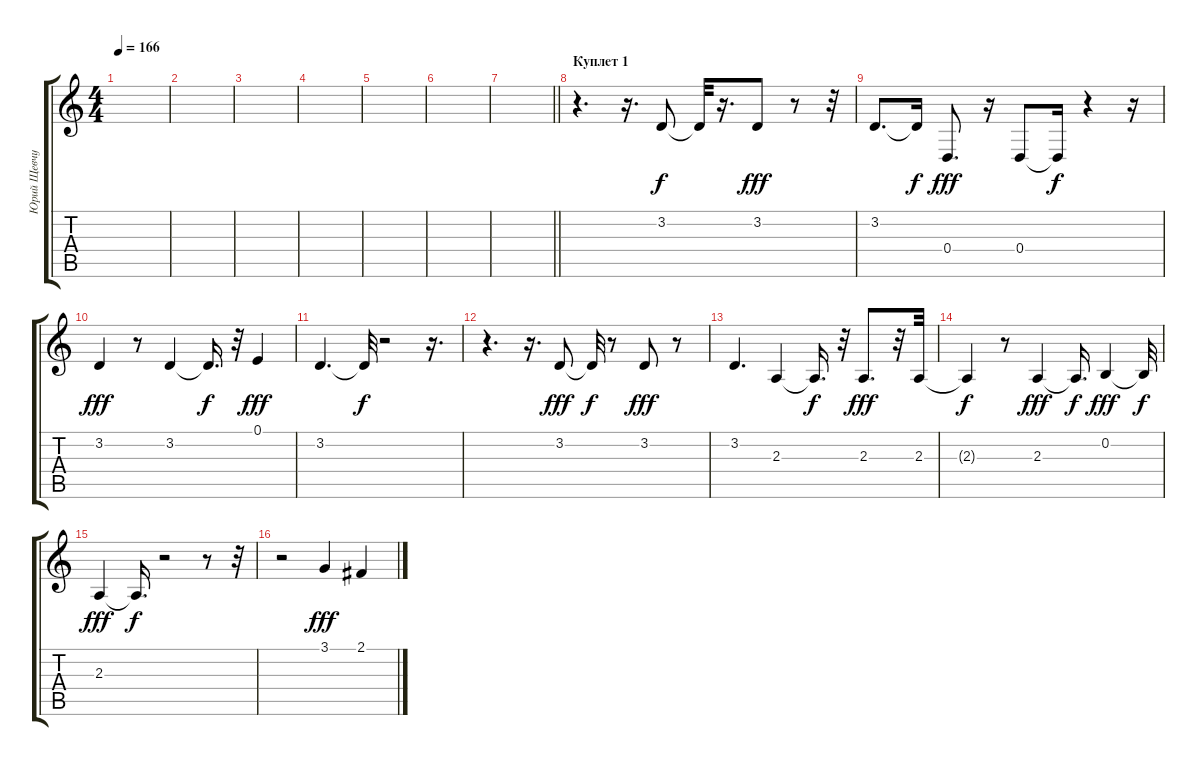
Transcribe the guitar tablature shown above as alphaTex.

\track ("Юрий Щевчук" "Юрий Щевчу") {instrument clarinet}
\staff {score tabs}
\tuning (E4 B3 G3 D3 A2 E2) {hide}
\ts (4 4)
\tempo 166
\clef g2
\ks c
|
|
|
|
|
|
\barLineRight lightlight
|
\section ("" "Куплет 1")
r.4{d} r.16{d} 3.2.8 3.2{t}.32{dy f} r.16{d} 3.2.8{dy fff} r.8 r.32 |
3.2.8{d} 3.2{t}.16{dy f} 0.4.8{d dy fff} r.16 0.4.8 0.4{t}.16{dy f} r.4 r.16 |
3.2.4{dy fff} r.8 3.2.4 3.2{t}.16{d dy f} r.32 0.1.4{dy fff} |
3.2.4{d} 3.2{t}.32{dy f} r.2 r.16{d} |
r.4{d} r.16{d} 3.2.8{dy fff} 3.2{t}.32{dy f} r.8 3.2.8{dy fff} r.8 |
3.2.4{d} 2.3.4 2.3{t}.16{d dy f} r.32 2.3.8{d dy fff} r.32 2.3.32 |
2.3{t}.4{dy f} r.8 2.3.4{dy fff} 2.3{t}.16{d dy f} 0.2.4{dy fff} 0.2{t}.32{dy f} |
2.3.4{dy fff} 2.3{t}.16{d dy f} r.2 r.8 r.32 |
r.2 3.1.4{dy fff} 2.1.4
